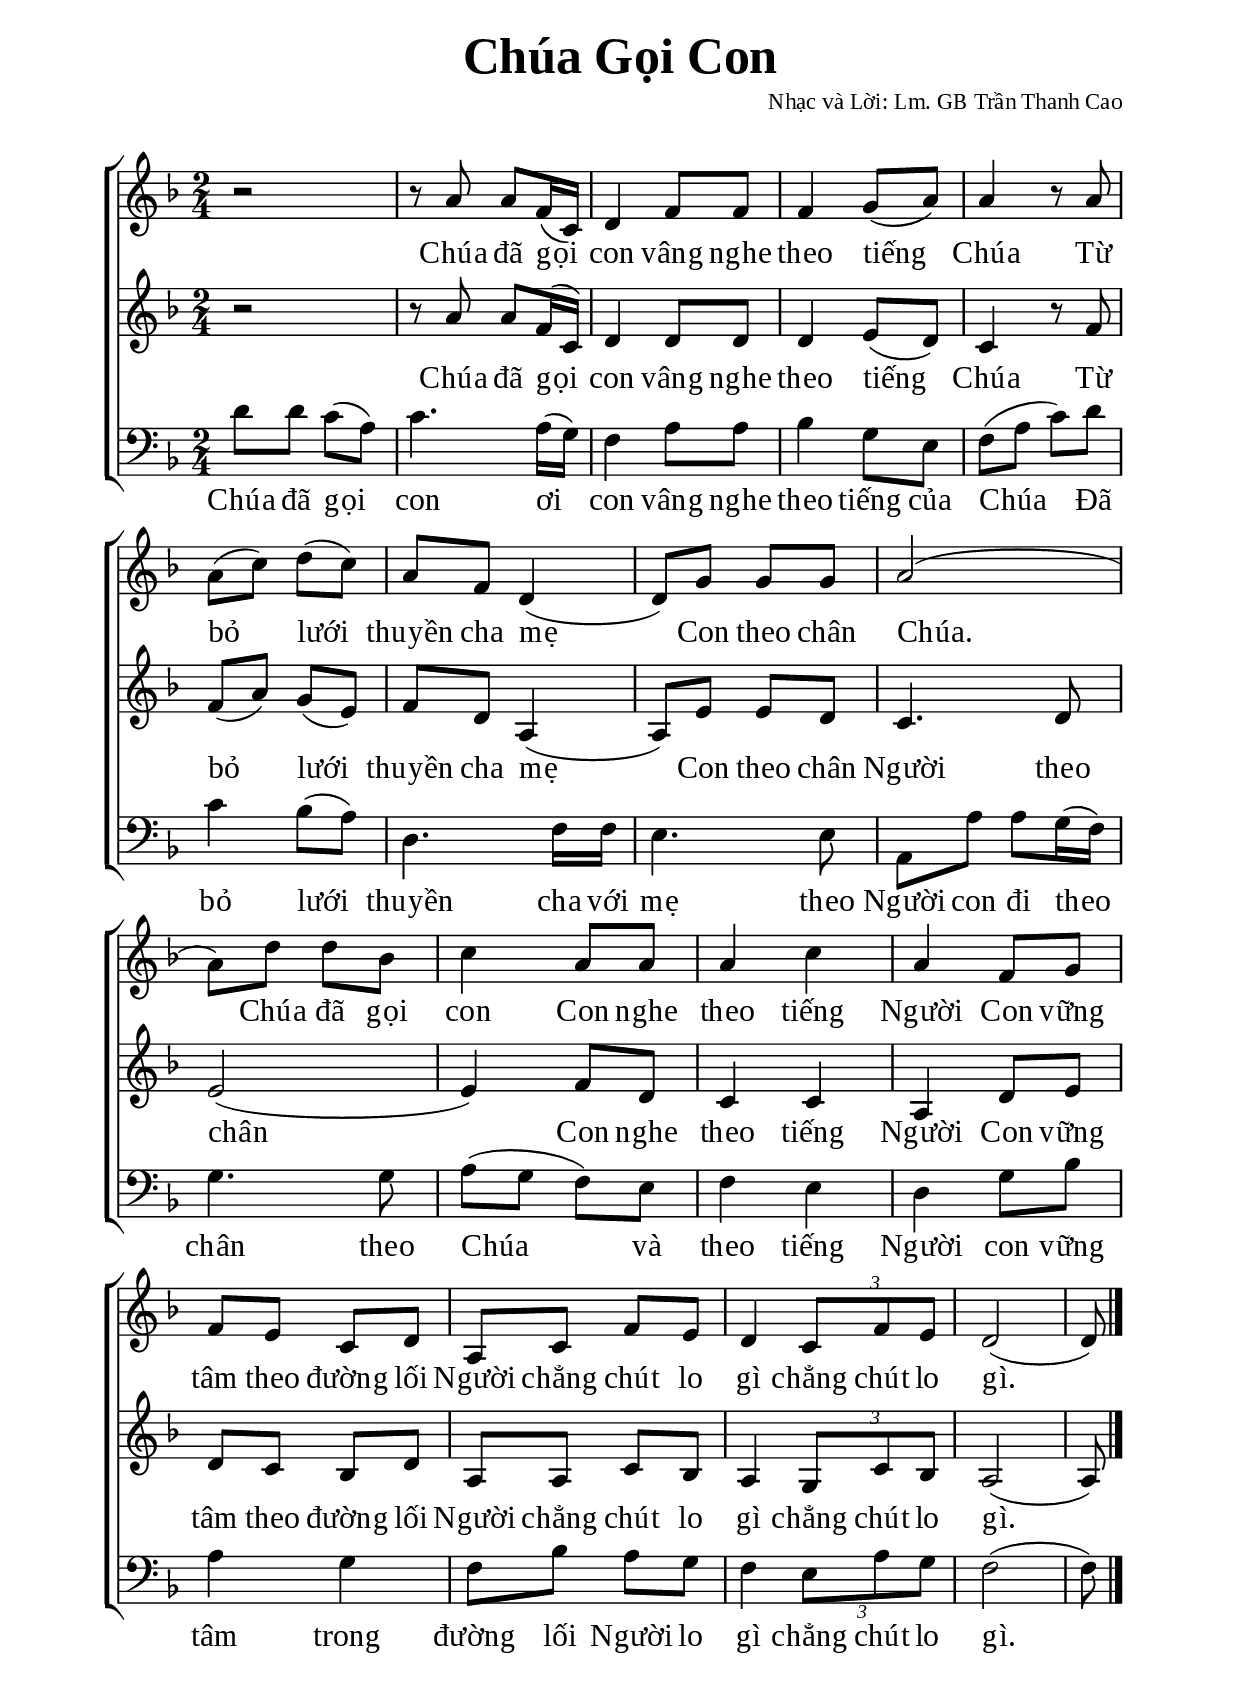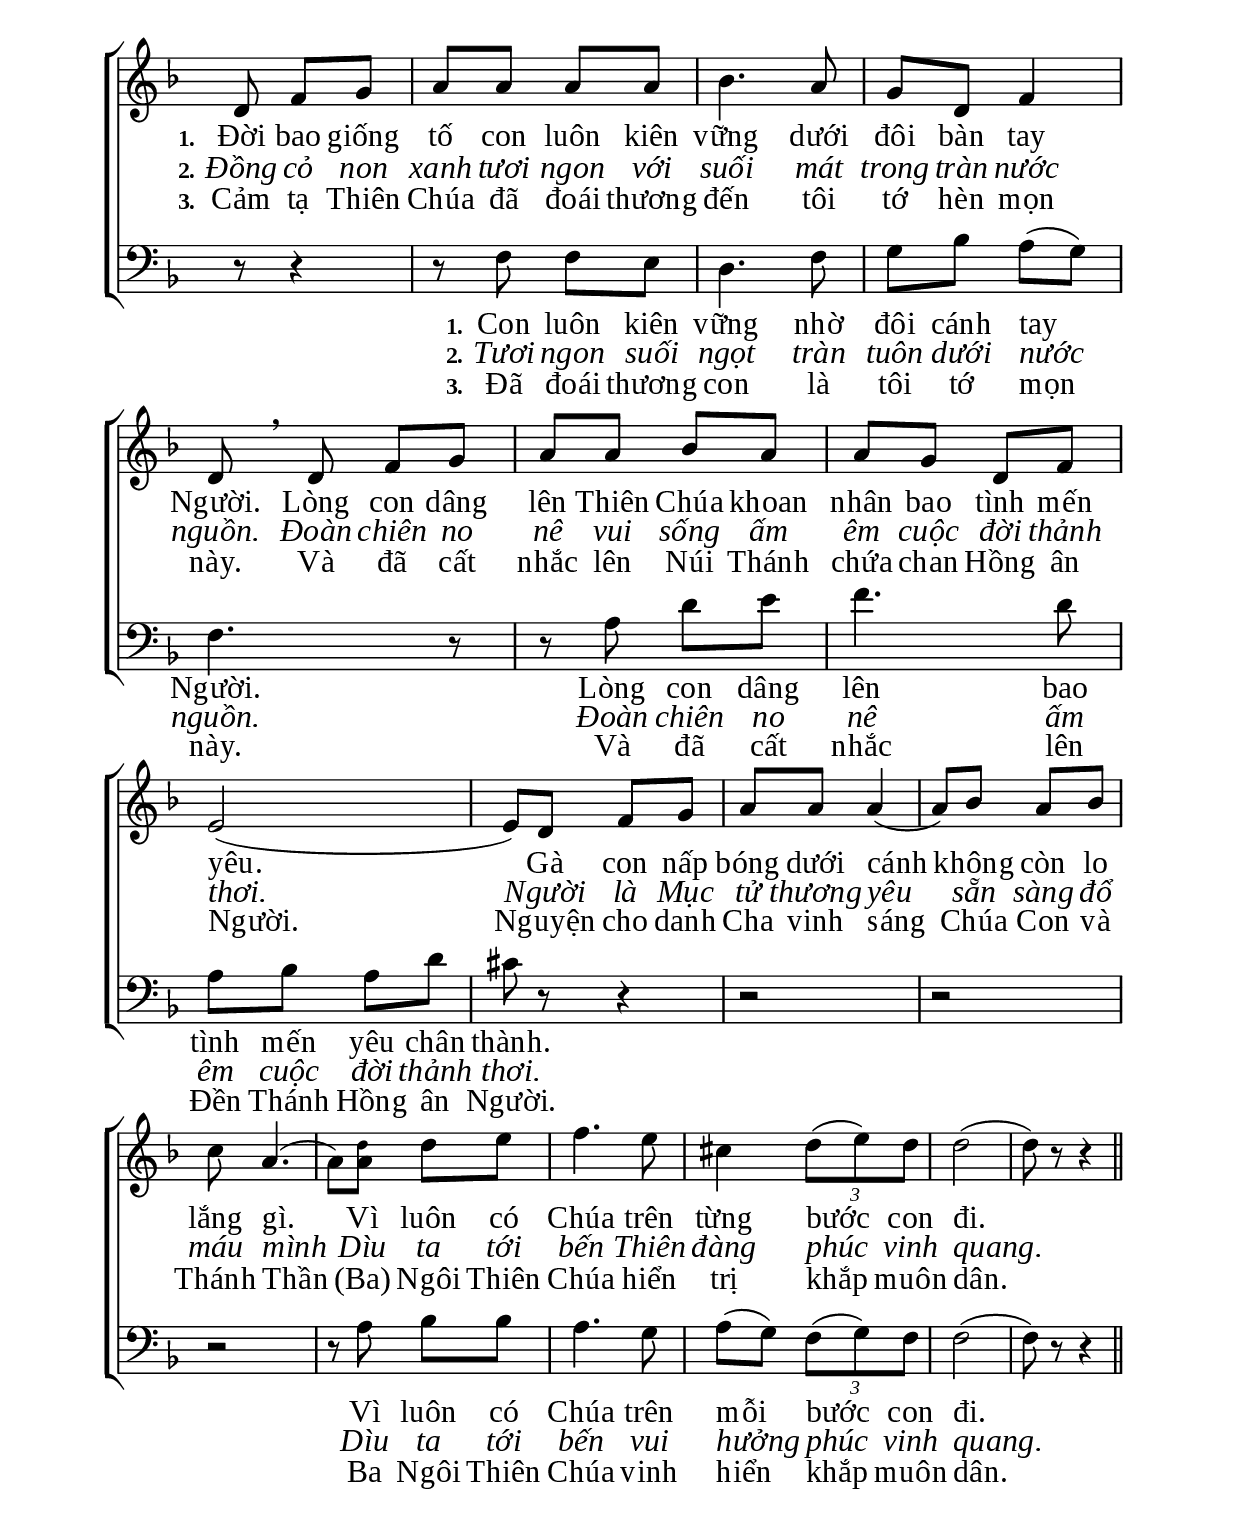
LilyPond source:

% Cài đặt chung
\version "2.20.0"
\include "english.ly"

\header {
  title = \markup { \fontsize #3 "Chúa Gọi Con" }
  composer = "Nhạc và Lời: Lm. GB Trần Thanh Cao"
  arranger = " "
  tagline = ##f
}

\paper {
  #(set-paper-size "a4")
  top-margin = 10\mm
  bottom-margin = 10\mm
  left-margin = 20\mm
  right-margin = 20\mm
  indent = #0
  #(define fonts
    (make-pango-font-tree
      "Liberation Serif"
      "Liberation Serif"
      "Liberation Serif"
      (/ 20 20)))
  page-count = #2
  print-page-number = #f
}

% Nhạc điệp khúc
nhacDiepKhucSop = \relative c'' {
  r2 |
  r8 a a f16 _(c) |
  d4 f8 f |
  f4 g8 (a) |
  a4 r8 a |
  a (c) d (c) |
  a f d4 ( |
  d8) g g g |
  a2 ( |
  a8) d d bf |
  c4 a8 a |
  a4 c |
  a f8 g |
  f e c d |
  a c f e |
  d4 \tuplet 3/2 { c8 f e } |
  d2 ( |
  d8) \bar "|."
}

nhacDiepKhucAlto = \relative c'' {
  r2 |
  r8 a a f16 ^(c) |
  d4 d8 d |
  d4 e8 (d) 
  c4 r8 f |
  f (a) g (e) |
  f d a4 ( |
  a8) e' e d |
  c4. d8 |
  e2 ( |
  e4) f8 d |
  c4 c |
  a d8 e |
  d c bf d |
  a a c bf |
  a4 \tuplet 3/2 { g8 c bf } |
  a2 ( |
  a8)
}

nhacDiepKhucBas = \relative c' {
  d8 d c (a) |
  c4. a16 (g) |
  f4 a8 a |
  bf4 g8 e |
  f (a c) d |
  c4 bf8 (a) |
  d,4. f16 f |
  e4. e8 |
  a, a' a g16 (f) |
  g4. g8 |
  a (g f) e |
  f4 e |
  d g8 bf |
  a4 g |
  f8 bf a g |
  f4 \tuplet 3/2 { e8 a g } |
  f2 ( |
  f8)
}

% Nhạc phiên khúc
nhacPhienKhucSop = \relative c' {
  \partial 4. d8 f g |
  a a a a |
  bf4. a8 |
  g d f4 |
  d8 \breathe d f g |
  a a bf a |
  a g d f |
  e2 ( |
  e8) d f g |
  a a a4 ( |
  a8) bf a bf |
  c a4. ( |
  a8) <a \tweak font-size #-2 d>8 d e |
  f4. e8 |
  cs4 \tuplet 3/2 { d8 (e) d } |
  d2 ( |
  d8) r r4 \bar "||"
}

nhacPhienKhucBas = \relative c {
  \partial 4. r8 r4 |
  r8 f8 f e |
  d4. f8 |
  g bf a (g) |
  f4. r8 |
  r a d e |
  f4. d8 |
  a bf a d |
  cs r r4 |
  r2 |
  r2 |
  r2 |
  r8 a bf bf |
  a4. g8 |
  a (g) \tuplet 3/2 { f (g) f } |
  f2 ( |
  f8) r r4
}

% Lời điệp khúc
loiDiepKhucSop = \lyricmode {
  Chúa đã gọi con vâng nghe theo tiếng Chúa
  Từ bỏ lưới thuyền cha mẹ
  Con theo chân Chúa.
  Chúa đã gọi con
  Con nghe theo tiếng Người
  Con vững tâm theo đường lối Người
  chẳng chút lo gì
  chẳng chút lo gì.
}

loiDiepKhucAlto = \lyricmode {
  Chúa đã gọi con vâng nghe theo tiếng Chúa
  Từ bỏ lưới thuyền cha mẹ
  Con theo chân Người theo chân
  Con nghe theo tiếng Người
  Con vững tâm theo đường lối Người
  chẳng chút lo gì
  chẳng chút lo gì.
}

loiDiepKhucBas = \lyricmode {
  Chúa đã gọi con ơi con
  vâng nghe theo tiếng của Chúa
  Đã bỏ lưới thuyền cha với mẹ
  theo Người con đi theo chân theo Chúa
  và theo tiếng Người
  con vững tâm trong đường lối Người lo gì
  chẳng chút lo gì.
}

% Lời phiên khúc
loiPhienKhucMotSop = \lyricmode {
  \set stanza = #"1."
  Đời bao giống tố con luôn kiên vững dưới đôi bàn tay Người.
  Lòng con dâng lên Thiên Chúa khoan nhân
  bao tình mến yêu.
  Gà con nấp bóng dưới cánh
  không còn lo lắng gì.
  Vì luôn có Chúa trên từng bước con đi.
}

loiPhienKhucMotBas = \lyricmode {
  \set stanza = #"1."
  Con luôn kiên vững nhờ đôi cánh tay Người.
  Lòng con dâng lên bao tình mến yêu chân thành.
  Vì luôn có Chúa trên mỗi bước con đi.
}

loiPhienKhucHaiSop = \lyricmode {
  \override Lyrics.LyricText.font-shape = #'italic
  \set stanza = #"2."
  Đồng cỏ non xanh tươi ngon với suối mát trong tràn nước nguồn.
  Đoàn chiên no nê vui sống ấm êm cuộc đời thảnh thơi.
  Người là Mục tử thương yêu sẵn sàng đổ máu mình
  Dìu ta tới bến Thiên đàng phúc vinh quang.
}

loiPhienKhucHaiBas = \lyricmode {
  \override Lyrics.LyricText.font-shape = #'italic
  \set stanza = #"2."
  Tươi ngon suối ngọt tràn tuôn dưới nước nguồn.
  Đoàn chiên no nê ấm êm cuộc đời thảnh thơi.
  Dìu ta tới bến vui hưởng phúc vinh quang.
}

loiPhienKhucBaSop = \lyricmode {
  \set stanza = #"3."
  Cảm tạ Thiên Chúa đã đoái thương đến tôi tớ hèn mọn này.
  Và đã cất nhắc lên Núi Thánh chứa chan Hồng ân Người.
  Nguyện cho danh Cha vinh sáng Chúa Con và Thánh Thần
  (Ba) Ngôi Thiên Chúa hiển trị khắp muôn dân.
}

loiPhienKhucBaBas = \lyricmode {
  \set stanza = #"3."
  Đã đoái thương con là tôi tớ mọn này.
  Và đã cất nhắc lên Đền Thánh Hồng ân Người.
  Ba Ngôi Thiên Chúa vinh hiển khắp muôn dân.
}

% Dàn trang
\score {
  \new ChoirStaff <<
    \new Staff \with {
        \magnifyStaff #(magstep +1)
      }
      <<
        \clef "treble"
        \new Voice = beSop {
          \key f \major \time 2/4 \nhacDiepKhucSop
        }
        \new Lyrics \lyricsto beSop \loiDiepKhucSop
    >>
    \new Staff \with {
        \magnifyStaff #(magstep +1)
      }
      <<
        \new Voice = beAlto {
          \key f \major \time 2/4 \nhacDiepKhucAlto
        }
        \new Lyrics \lyricsto beAlto \loiDiepKhucAlto
    >>
    \new Staff \with {
        \magnifyStaff #(magstep +1)
      }
      <<
        \clef "bass"
        \new Voice = beBas {
          \key f \major \time 2/4 \nhacDiepKhucBas
        }
        \new Lyrics \lyricsto beBas \loiDiepKhucBas
    >>
  >>
  \layout {
    \override Lyrics.LyricText.font-size = #+3
    \override Lyrics.LyricSpace.minimum-distance = #0.5
    \override Score.BarNumber.break-visibility = ##(#f #f #f)
    \override Score.SpacingSpanner.uniform-stretching = ##t
    \override Score.NonMusicalPaperColumn.page-break-permission = ##f
  }
}

\score {
  \new ChoirStaff <<
    \new Staff \with {
        \consists "Merge_rests_engraver"
        \magnifyStaff #(magstep +1)
      }
      <<
        \clef "treble"
        \new Voice = beSop {
          \key f \major \time 2/4 \nhacPhienKhucSop
        }
        \new Lyrics \lyricsto beSop \loiPhienKhucMotSop
        \new Lyrics \lyricsto beSop \loiPhienKhucHaiSop
        \new Lyrics \lyricsto beSop \loiPhienKhucBaSop
    >>
    \new Staff \with {
        \consists "Merge_rests_engraver"
        \magnifyStaff #(magstep +1)
      }
      <<
        \clef "bass"
        \new Voice = beBas {
          \key f \major \time 2/4 \nhacPhienKhucBas
        }
        \new Lyrics \lyricsto beBas \loiPhienKhucMotBas
        \new Lyrics \lyricsto beBas \loiPhienKhucHaiBas
        \new Lyrics \lyricsto beBas \loiPhienKhucBaBas
    >>
  >>
  \layout {
    \override Staff.TimeSignature.transparent = ##t
    \override Lyrics.LyricText.font-size = #+3
    \override Lyrics.LyricSpace.minimum-distance = #0.5
    \override Score.BarNumber.break-visibility = ##(#f #f #f)
    \override Score.SpacingSpanner.uniform-stretching = ##t
    \override Score.NonMusicalPaperColumn.page-break-permission = ##f
  }
}
